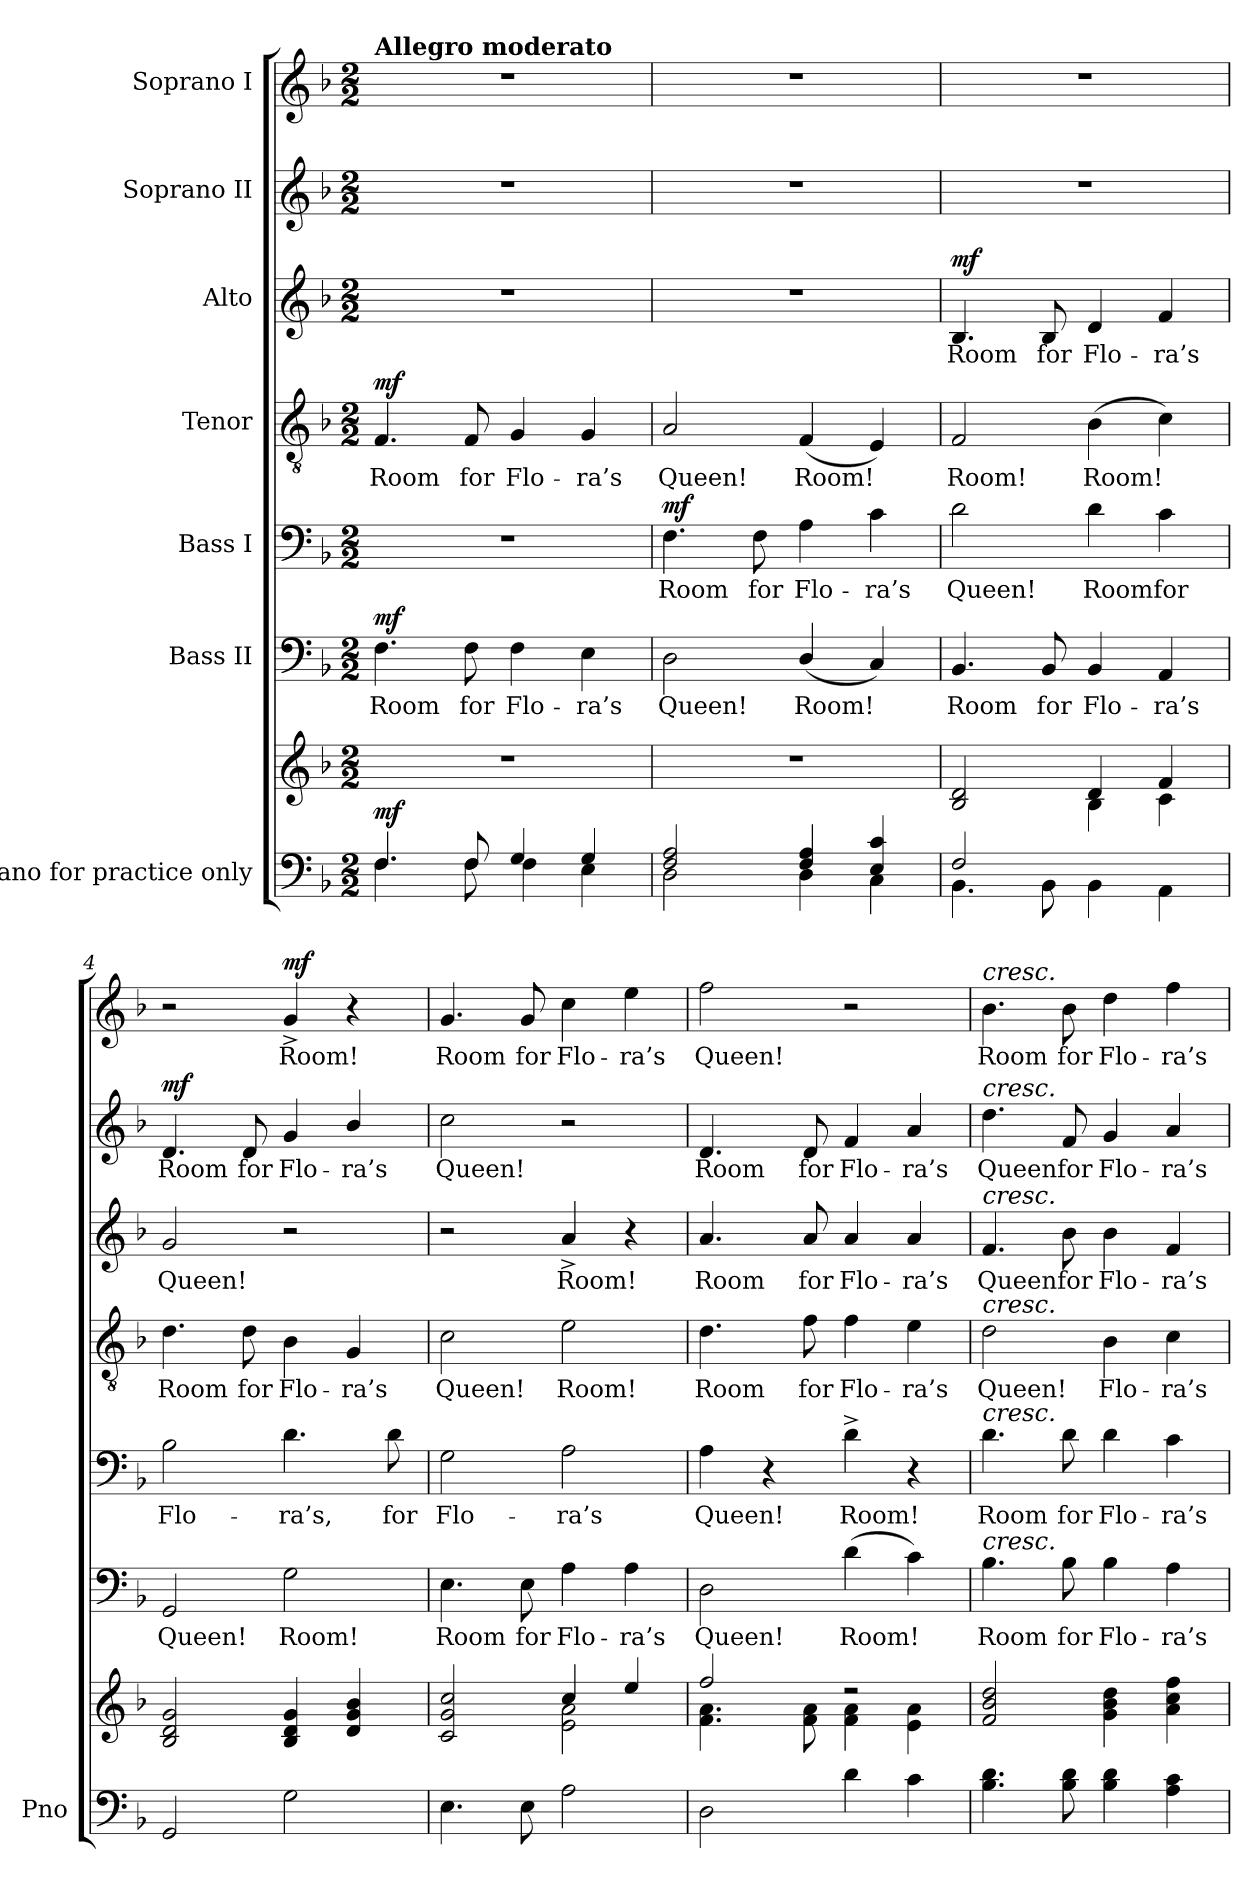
**kern	**kern	**dynam	**kern	**text	**dynam	**kern	**text	**dynam	**kern	**text	**dynam	**kern	**text	**dynam	**kern	**text	**dynam	**kern	**text	**dynam
*part7	*part7	*part7	*part6	*part6	*part6	*part5	*part5	*part5	*part4	*part4	*part4	*part3	*part3	*part3	*part2	*part2	*part2	*part1	*part1	*part1
*staff8	*staff7	*staff7/8	*staff6	*staff6	*staff6	*staff5	*staff5	*staff5	*staff4	*staff4	*staff4	*staff3	*staff3	*staff3	*staff2	*staff2	*staff2	*staff1	*staff1	*staff1
*I"Piano for practice only	*	*	*I"Bass II	*	*	*I"Bass I	*	*	*I"Tenor	*	*	*I"Alto	*	*	*I"Soprano II	*	*	*I"Soprano I	*	*
*I'Pno	*	*	*	*	*	*	*	*	*	*	*	*	*	*	*	*	*	*	*	*
*clefF4	*clefG2	*	*clefF4	*	*	*clefF4	*	*	*clefGv2	*	*	*clefG2	*	*	*clefG2	*	*	*clefG2	*	*
*k[b-]	*k[b-]	*	*k[b-]	*	*	*k[b-]	*	*	*k[b-]	*	*	*k[b-]	*	*	*k[b-]	*	*	*k[b-]	*	*
*M2/2	*M2/2	*	*M2/2	*	*	*M2/2	*	*	*M2/2	*	*	*M2/2	*	*	*M2/2	*	*	*M2/2	*	*
*MM160	*MM160	*	*MM160	*	*	*MM160	*	*	*MM160	*	*	*MM160	*	*	*MM160	*	*	*MM160	*	*
=1	=1	=1	=1	=1	=1	=1	=1	=1	=1	=1	=1	=1	=1	=1	=1	=1	=1	=1	=1	=1
*^	*	*	*	*	*	*	*	*	*	*	*	*	*	*	*	*	*	*	*	*
!	!	!	!	!	!	!	!	!	!	!	!	!	!	!	!	!	!	!	!LO:TX:a:B:t=Allegro moderato	!	!
!	!	!	!LO:DY:a=2	!	!LO:LY:b	!LO:DY:a	!	!	!	!	!LO:LY:b	!LO:DY:a	!	!	!	!	!	!	!	!	!
4.F/	4.F\	1r	mf	4.F\	Room	mf	1r	.	.	4.F/	Room	mf	1r	.	.	1r	.	.	1r	.	.
!	!	!	!	!	!LO:LY:b	!	!	!	!	!	!LO:LY:b	!	!	!	!	!	!	!	!	!	!
8F/	8F\	.	.	8F\	for	.	.	.	.	8F/	for	.	.	.	.	.	.	.	.	.	.
!	!	!	!	!	!LO:LY:b	!	!	!	!	!	!LO:LY:b	!	!	!	!	!	!	!	!	!	!
4G/	4F\	.	.	4F\	Flo-	.	.	.	.	4G/	Flo-	.	.	.	.	.	.	.	.	.	.
!	!	!	!	!	!LO:LY:b	!	!	!	!	!	!LO:LY:b	!	!	!	!	!	!	!	!	!	!
4G/	4E\	.	.	4E\	-ra’s	.	.	.	.	4G/	-ra’s	.	.	.	.	.	.	.	.	.	.
=2	=2	=2	=2	=2	=2	=2	=2	=2	=2	=2	=2	=2	=2	=2	=2	=2	=2	=2	=2	=2	=2
!	!	!	!	!	!LO:LY:b	!	!	!LO:LY:b	!LO:DY:a	!	!LO:LY:b	!	!	!	!	!	!	!	!	!	!
2F/ 2A/	2D\	1r	.	2D\	Queen!	.	4.F\	Room	mf	2A/	Queen!	.	1r	.	.	1r	.	.	1r	.	.
!	!	!	!	!	!	!	!	!LO:LY:b	!	!	!	!	!	!	!	!	!	!	!	!	!
.	.	.	.	.	.	.	8F\	for	.	.	.	.	.	.	.	.	.	.	.	.	.
!	!	!	!	!	!LO:LY:b	!	!	!LO:LY:b	!	!	!LO:LY:b	!	!	!	!	!	!	!	!	!	!
4F/ 4A/	4D\	.	.	(4D/	Room!	.	4A\	Flo-	.	(4F/	Room!	.	.	.	.	.	.	.	.	.	.
!	!	!	!	!	!	!	!	!LO:LY:b	!	!	!	!	!	!	!	!	!	!	!	!	!
4E/ 4c/	4C\	.	.	4C/)	.	.	4c\	-ra’s	.	4E/)	.	.	.	.	.	.	.	.	.	.	.
=3	=3	=3	=3	=3	=3	=3	=3	=3	=3	=3	=3	=3	=3	=3	=3	=3	=3	=3	=3	=3	=3
*	*	*^	*	*	*	*	*	*	*	*	*	*	*	*	*	*	*	*	*	*	*
!	!	!	!	!	!	!LO:LY:b	!	!	!LO:LY:b	!	!	!LO:LY:b	!	!	!LO:LY:b	!LO:DY:a	!	!	!	!	!	!
2F/	4.BB-\	2B-/ 2d/	2ryy	.	4.BB-/	Room	.	2d\	Queen!	.	2F/	Room!	.	4.B-/	Room	mf	1r	.	.	1r	.	.
!	!	!	!	!	!	!LO:LY:b	!	!	!	!	!	!	!	!	!LO:LY:b	!	!	!	!	!	!	!
.	8BB-\	.	.	.	8BB-/	for	.	.	.	.	.	.	.	8B-/	for	.	.	.	.	.	.	.
!	!	!	!	!	!	!LO:LY:b	!	!	!LO:LY:b	!	!	!LO:LY:b	!	!	!LO:LY:b	!	!	!	!	!	!	!
2ryy	4BB-\	4d/	4B-\	.	4BB-/	Flo-	.	4d\	Room	.	(4B-\	Room!	.	4d/	Flo-	.	.	.	.	.	.	.
!	!	!	!	!	!	!LO:LY:b	!	!	!LO:LY:b	!	!	!	!	!	!LO:LY:b	!	!	!	!	!	!	!
.	4AA\	4f/	4c\	.	4AA/	-ra’s	.	4c\	for	.	4c\)	.	.	4f/	-ra’s	.	.	.	.	.	.	.
=4	=4	=4	=4	=4	=4	=4	=4	=4	=4	=4	=4	=4	=4	=4	=4	=4	=4	=4	=4	=4	=4	=4
!	!	!	!	!	!	!LO:LY:b	!	!	!LO:LY:b	!	!	!LO:LY:b	!	!	!LO:LY:b	!	!	!LO:LY:b	!LO:DY:a	!	!	!
*v	*v	*	*	*	*	*	*	*	*	*	*	*	*	*	*	*	*	*	*	*	*	*
*	*v	*v	*	*	*	*	*	*	*	*	*	*	*	*	*	*	*	*	*	*	*
2GG/	2B-/ 2d/ 2g/	.	2GG/	Queen!	.	2B-\	Flo-	.	4.d\	Room	.	2g/	Queen!	.	4.d/	Room	mf	2r	.	.
!	!	!	!	!	!	!	!	!	!	!LO:LY:b	!	!	!	!	!	!LO:LY:b	!	!	!	!
.	.	.	.	.	.	.	.	.	8d\	for	.	.	.	.	8d/	for	.	.	.	.
!	!	!	!	!LO:LY:b	!	!	!LO:LY:b	!	!	!LO:LY:b	!	!	!	!	!	!LO:LY:b	!	!	!LO:LY:b	!LO:DY:a
2G\	4B-/ 4d/ 4g/	.	2G\	Room!	.	4.d\	-ra’s,	.	4B-\	Flo-	.	2r	.	.	4g/	Flo-	.	4g^>/	Room!	mf
!	!	!	!	!	!	!	!	!	!	!LO:LY:b	!	!	!	!	!	!LO:LY:b	!	!	!	!
.	4d/ 4g/ 4b-/	.	.	.	.	.	.	.	4G/	-ra’s	.	.	.	.	4b-/	-ra’s	.	4r	.	.
!	!	!	!	!	!	!	!LO:LY:b	!	!	!	!	!	!	!	!	!	!	!	!	!
.	.	.	.	.	.	8d\	for	.	.	.	.	.	.	.	.	.	.	.	.	.
!!LO:LB:g=z
=5	=5	=5	=5	=5	=5	=5	=5	=5	=5	=5	=5	=5	=5	=5	=5	=5	=5	=5	=5	=5
*	*^	*	*	*	*	*	*	*	*	*	*	*	*	*	*	*	*	*	*	*
!	!	!	!	!	!LO:LY:b	!	!	!LO:LY:b	!	!	!LO:LY:b	!	!	!	!	!	!LO:LY:b	!	!	!LO:LY:b	!
4.E\	2c/ 2g/ 2cc/	2ryy	.	4.E\	Room	.	2G\	Flo-	.	2c\	Queen!	.	2r	.	.	2cc\	Queen!	.	4.g/	Room	.
!	!	!	!	!	!LO:LY:b	!	!	!	!	!	!	!	!	!	!	!	!	!	!	!LO:LY:b	!
8E\	.	.	.	8E\	for	.	.	.	.	.	.	.	.	.	.	.	.	.	8g/	for	.
!	!	!	!	!	!LO:LY:b	!	!	!LO:LY:b	!	!	!LO:LY:b	!	!	!LO:LY:b	!	!	!	!	!	!LO:LY:b	!
2A\	4cc/	2e\ 2a\	.	4A\	Flo-	.	2A\	-ra’s	.	2e\	Room!	.	4a^>/	Room!	.	2r	.	.	4cc\	Flo-	.
!	!	!	!	!	!LO:LY:b	!	!	!	!	!	!	!	!	!	!	!	!	!	!	!LO:LY:b	!
.	4ee/	.	.	4A\	-ra’s	.	.	.	.	.	.	.	4r	.	.	.	.	.	4ee\	-ra’s	.
=6	=6	=6	=6	=6	=6	=6	=6	=6	=6	=6	=6	=6	=6	=6	=6	=6	=6	=6	=6	=6	=6
!	!	!	!	!	!LO:LY:b	!	!	!LO:LY:b	!	!	!LO:LY:b	!	!	!LO:LY:b	!	!	!LO:LY:b	!	!	!LO:LY:b	!
2D\	2ff/	4.f\ 4.a\	.	2D\	Queen!	.	4A\	Queen!	.	4.d\	Room	.	4.a/	Room	.	4.d/	Room	.	2ff\	Queen!	.
.	.	.	.	.	.	.	4r	.	.	.	.	.	.	.	.	.	.	.	.	.	.
!	!	!	!	!	!	!	!	!	!	!	!LO:LY:b	!	!	!LO:LY:b	!	!	!LO:LY:b	!	!	!	!
.	.	8f\ 8a\	.	.	.	.	.	.	.	8f\	for	.	8a/	for	.	8d/	for	.	.	.	.
!	!	!	!	!	!LO:LY:b	!	!	!LO:LY:b	!	!	!LO:LY:b	!	!	!LO:LY:b	!	!	!LO:LY:b	!	!	!	!
4d\	2r	4f\ 4a\	.	(4d\	Room!	.	4d^\	Room!	.	4f\	Flo-	.	4a/	Flo-	.	4f/	Flo-	.	2r	.	.
!	!	!	!	!	!	!	!	!	!	!	!LO:LY:b	!	!	!LO:LY:b	!	!	!LO:LY:b	!	!	!	!
4c\	.	4e\ 4a\	.	4c\)	.	.	4r	.	.	4e\	-ra’s	.	4a/	-ra’s	.	4a/	-ra’s	.	.	.	.
=7	=7	=7	=7	=7	=7	=7	=7	=7	=7	=7	=7	=7	=7	=7	=7	=7	=7	=7	=7	=7	=7
!	!	!	!	!	!	!	!	!	!	!	!	!	!	!	!	!	!	!	!LO:TX:a:i:t=cresc.	!	!
!	!	!	!	!	!	!	!	!	!	!	!	!	!	!	!	!LO:TX:a:i:t=cresc.	!	!	!	!	!
!	!	!	!	!	!	!	!	!	!	!	!	!	!LO:TX:a:i:t=cresc.	!	!	!	!	!	!	!	!
!	!	!	!	!	!	!	!	!	!	!LO:TX:a:i:t=cresc.	!	!	!	!	!	!	!	!	!	!	!
!	!	!	!	!	!	!	!LO:TX:a:i:t=cresc.	!	!	!	!	!	!	!	!	!	!	!	!	!	!
!	!	!	!	!LO:TX:a:i:t=cresc.	!	!	!	!	!	!	!	!	!	!	!	!	!	!	!	!	!
!	!LO:TX:b:i:t=cresc.	!	!	!	!	!	!	!	!	!	!	!	!	!	!	!	!	!	!	!	!
!	!	!	!	!	!LO:LY:b	!	!	!LO:LY:b	!	!	!LO:LY:b	!	!	!LO:LY:b	!	!	!LO:LY:b	!	!	!LO:LY:b	!
*	*v	*v	*	*	*	*	*	*	*	*	*	*	*	*	*	*	*	*	*	*	*
4.B-\ 4.d\	2f/ 2b-/ 2dd/	.	4.B-\	Room	.	4.d\	Room	.	2d\	Queen!	.	4.f/	Queen	.	4.dd\	Queen	.	4.b-\	Room	.
!	!	!	!	!LO:LY:b	!	!	!LO:LY:b	!	!	!	!	!	!LO:LY:b	!	!	!LO:LY:b	!	!	!LO:LY:b	!
8B-\ 8d\	.	.	8B-\	for	.	8d\	for	.	.	.	.	8b-\	for	.	8f/	for	.	8b-\	for	.
!	!	!	!	!LO:LY:b	!	!	!LO:LY:b	!	!	!LO:LY:b	!	!	!LO:LY:b	!	!	!LO:LY:b	!	!	!LO:LY:b	!
4B-\ 4d\	4g\ 4b-\ 4dd\	.	4B-\	Flo-	.	4d\	Flo-	.	4B-\	Flo-	.	4b-\	Flo-	.	4g/	Flo-	.	4dd\	Flo-	.
!	!	!	!	!LO:LY:b	!	!	!LO:LY:b	!	!	!LO:LY:b	!	!	!LO:LY:b	!	!	!LO:LY:b	!	!	!LO:LY:b	!
4A\ 4c\	4a\ 4cc\ 4ff\	.	4A\	-ra’s	.	4c\	-ra’s	.	4c\	-ra’s	.	4f/	-ra’s	.	4a/	-ra’s	.	4ff\	-ra’s	.
=	=	=	=	=	=	=	=	=	=	=	=	=	=	=	=	=	=	=	=	=
*-	*-	*-	*-	*-	*-	*-	*-	*-	*-	*-	*-	*-	*-	*-	*-	*-	*-	*-	*-	*-
